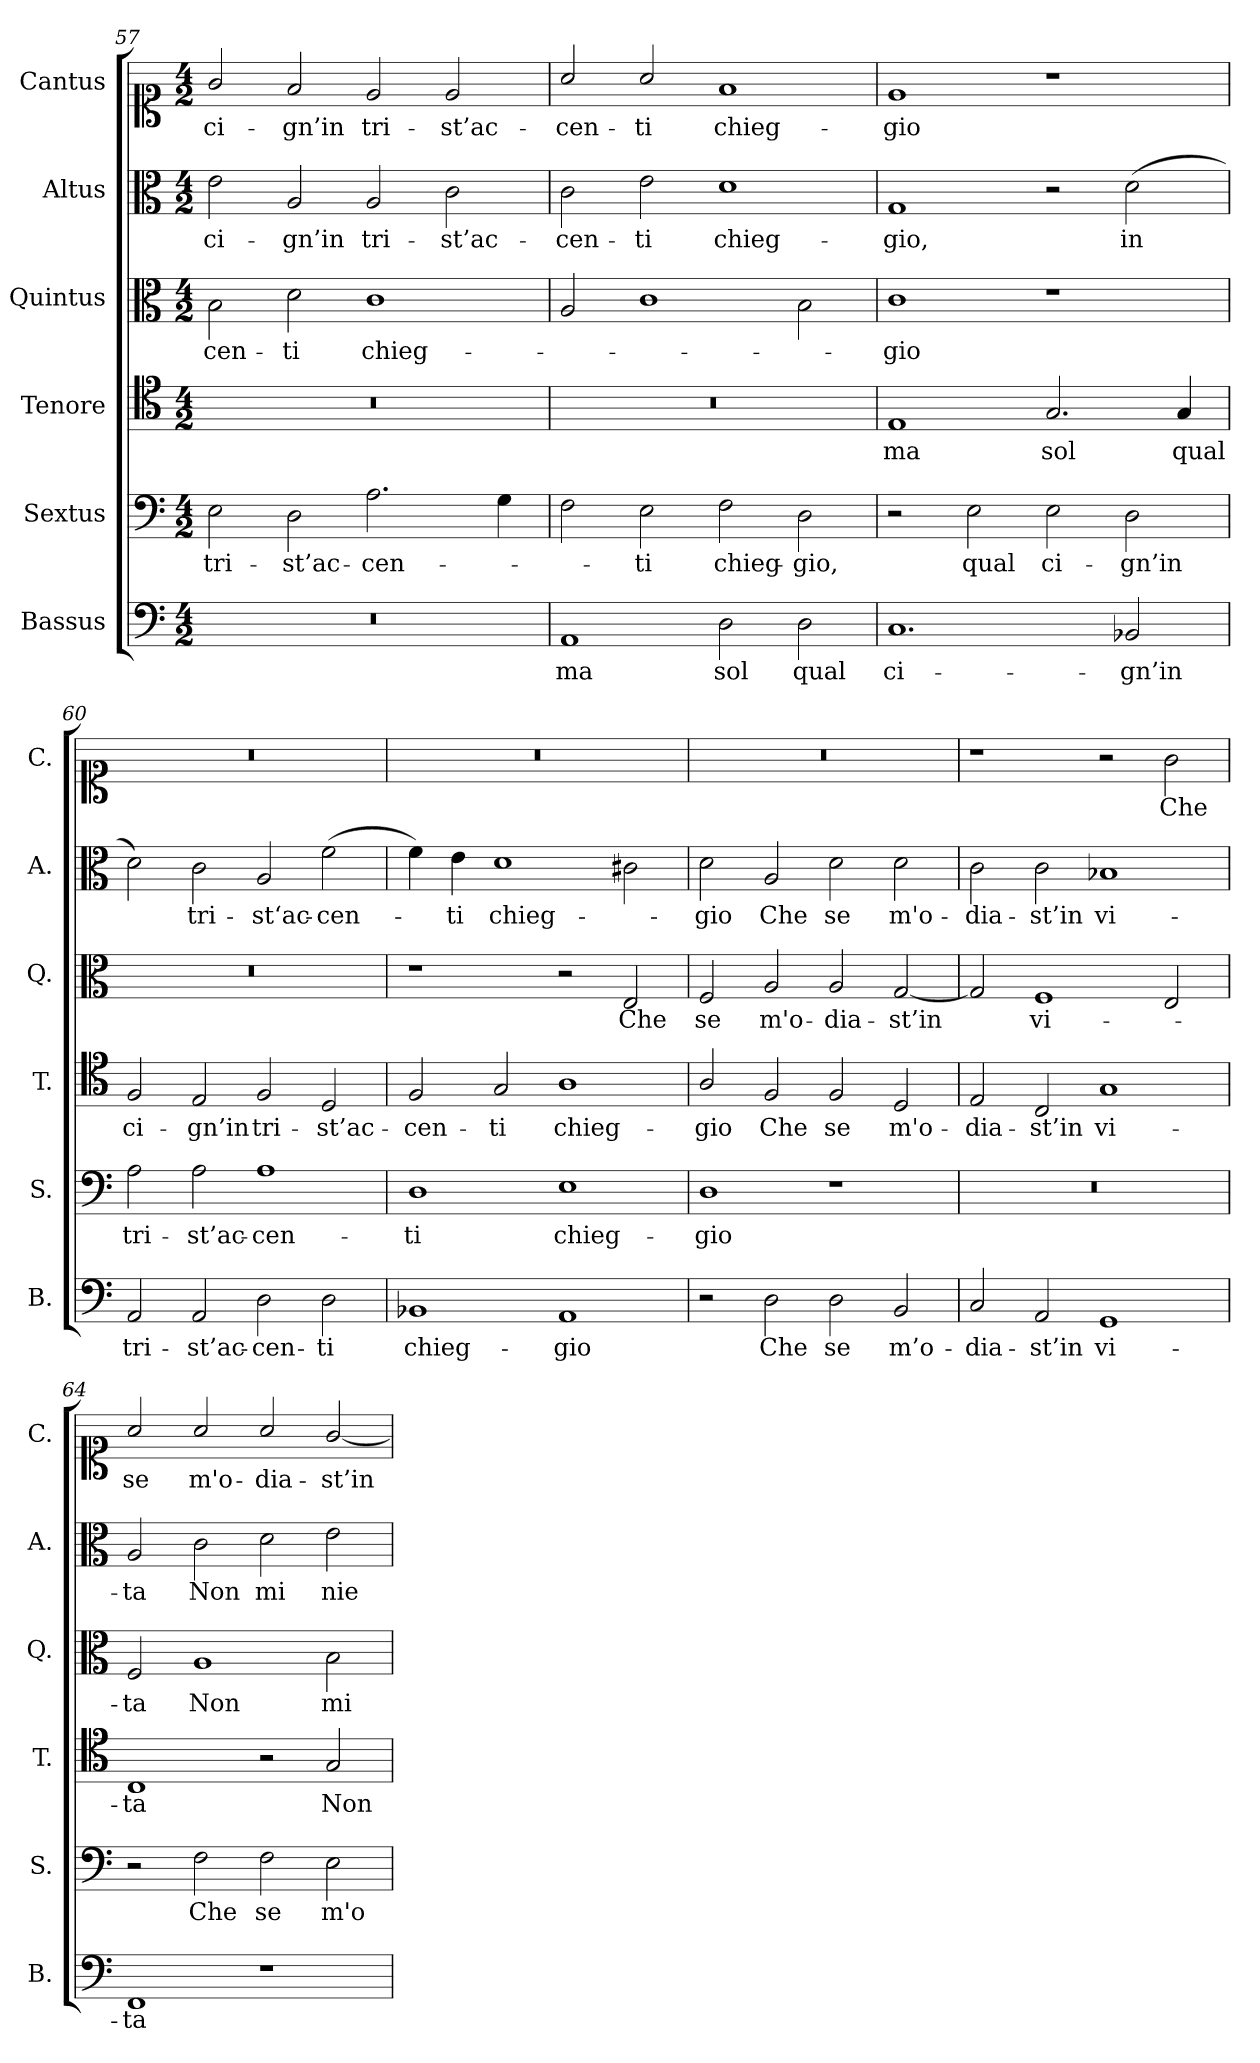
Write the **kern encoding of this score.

**kern	**text	**kern	**text	**kern	**text	**kern	**text	**kern	**text	**kern	**text
*part6	*part6	*part5	*part5	*part4	*part4	*part3	*part3	*part2	*part2	*part1	*part1
*staff6	*staff6	*staff5	*staff5	*staff4	*staff4	*staff3	*staff3	*staff2	*staff2	*staff1	*staff1
*I"Bassus	*	*I"Sextus	*	*I"Tenore	*	*I"Quintus	*	*I"Altus	*	*I"Cantus	*
*I'B.	*	*I'S.	*	*I'T.	*	*I'Q.	*	*I'A.	*	*I'C.	*
*clefF4	*	*clefF4	*	*clefC4	*	*clefC3	*	*clefC3	*	*clefC1	*
*k[]	*	*k[]	*	*k[]	*	*k[]	*	*k[]	*	*k[]	*
*M4/2	*	*M4/2	*	*M4/2	*	*M4/2	*	*M4/2	*	*M4/2	*
=57	=57	=57	=57	=57	=57	=57	=57	=57	=57	=57	=57
!	!	!	!LO:LY:b	!	!	!	!LO:LY:b	!	!LO:LY:b	!	!LO:LY:b
0r	.	2E\	tri-	0r	.	2B\	-cen-	2e\	ci-	2g/	ci-
!	!	!	!LO:LY:b	!	!	!	!LO:LY:b	!	!LO:LY:b	!	!LO:LY:b
.	.	2D\	-st’ac-	.	.	2d\	-ti	2A/	-gn’in	2f/	-gn’in
!	!	!	!LO:LY:b	!	!	!	!LO:LY:b	!	!LO:LY:b	!	!LO:LY:b
.	.	2.A\	-cen-	.	.	1c	chieg-	2A/	tri-	2e/	tri-
!	!	!	!	!	!	!	!	!	!LO:LY:b	!	!LO:LY:b
.	.	.	.	.	.	.	.	2c\	-st’ac-	2e/	-st’ac-
.	.	4G\	.	.	.	.	.	.	.	.	.
!!LO:PB:g=z
=58	=58	=58	=58	=58	=58	=58	=58	=58	=58	=58	=58
!	!LO:LY:b	!	!	!	!	!	!	!	!LO:LY:b	!	!LO:LY:b
1AA	ma	2F\	.	0r	.	2A/	.	2c\	-cen-	2a/	-cen-
!	!	!	!LO:LY:b	!	!	!	!	!	!LO:LY:b	!	!LO:LY:b
.	.	2E\	-ti	.	.	1c	.	2e\	-ti	2a/	-ti
!	!LO:LY:b	!	!LO:LY:b	!	!	!	!	!	!LO:LY:b	!	!LO:LY:b
2D\	sol	2F\	chieg-	.	.	.	.	1d	chieg-	1f	chieg-
!	!LO:LY:b	!	!LO:LY:b	!	!	!	!	!	!	!	!
2D\	qual	2D\	-gio,	.	.	2B\	.	.	.	.	.
=59	=59	=59	=59	=59	=59	=59	=59	=59	=59	=59	=59
!	!LO:LY:b	!	!	!	!LO:LY:b	!	!LO:LY:b	!	!LO:LY:b	!	!LO:LY:b
1.C	ci-	2r	.	1E	ma	1c	-gio	1G	-gio,	1e	-gio
!	!	!	!LO:LY:b	!	!	!	!	!	!	!	!
.	.	2E\	qual	.	.	.	.	.	.	.	.
!	!	!	!LO:LY:b	!	!LO:LY:b	!	!	!	!	!	!
.	.	2E\	ci-	2.G/	sol	1r	.	2r	.	1r	.
!	!LO:LY:b	!	!LO:LY:b	!	!	!	!	!	!LO:LY:b	!	!
2BB-X/	-gn’in	2D\	-gn’in	.	.	.	.	(>2d\	in	.	.
!	!	!	!	!	!LO:LY:b	!	!	!	!	!	!
.	.	.	.	4G/	qual	.	.	.	.	.	.
=60	=60	=60	=60	=60	=60	=60	=60	=60	=60	=60	=60
!	!LO:LY:b	!	!LO:LY:b	!	!LO:LY:b	!	!	!	!	!	!
2AA/	tri-	2A\	tri-	2F/	ci-	0r	.	2d\)	.	0r	.
!	!LO:LY:b	!	!LO:LY:b	!	!LO:LY:b	!	!	!	!LO:LY:b	!	!
2AA/	-st’ac-	2A\	-st’ac-	2E/	-gn’in	.	.	2c\	tri-	.	.
!	!LO:LY:b	!	!LO:LY:b	!	!LO:LY:b	!	!	!	!LO:LY:b	!	!
2D\	-cen-	1A	-cen-	2F/	tri-	.	.	2A/	-st‘ac-	.	.
!	!LO:LY:b	!	!	!	!LO:LY:b	!	!	!	!LO:LY:b	!	!
2D\	-ti	.	.	2D/	-st’ac-	.	.	(>2f\	-cen-	.	.
=61	=61	=61	=61	=61	=61	=61	=61	=61	=61	=61	=61
!	!LO:LY:b	!	!LO:LY:b	!	!LO:LY:b	!	!	!	!	!	!
1BB-X	chieg-	1D	-ti	2F/	-cen-	1r	.	4f\)	.	0r	.
!	!	!	!	!	!	!	!	!	!LO:LY:b	!	!
.	.	.	.	.	.	.	.	4e\	-ti	.	.
!	!	!	!	!	!LO:LY:b	!	!	!	!LO:LY:b	!	!
.	.	.	.	2G/	-ti	.	.	1d	chieg-	.	.
!	!LO:LY:b	!	!LO:LY:b	!	!LO:LY:b	!	!	!	!	!	!
1AA	-gio	1E	chieg-	1A	chieg-	2r	.	.	.	.	.
!	!	!	!	!	!	!	!LO:LY:b	!	!	!	!
.	.	.	.	.	.	2E/	Che	2c#X\	.	.	.
!!LO:LB:g=z
=62	=62	=62	=62	=62	=62	=62	=62	=62	=62	=62	=62
!	!	!	!LO:LY:b	!	!LO:LY:b	!	!LO:LY:b	!	!LO:LY:b	!	!
2r	.	1D	-gio	2A/	-gio	2F/	se	2d\	-gio	0r	.
!	!LO:LY:b	!	!	!	!LO:LY:b	!	!LO:LY:b	!	!LO:LY:b	!	!
2D\	Che	.	.	2F/	Che	2A/	m'o-	2A/	Che	.	.
!	!LO:LY:b	!	!	!	!LO:LY:b	!	!LO:LY:b	!	!LO:LY:b	!	!
2D\	se	1r	.	2F/	se	2A/	-dia-	2d\	se	.	.
!	!LO:LY:b	!	!	!	!LO:LY:b	!	!LO:LY:b	!	!LO:LY:b	!	!
2BB/	m’o-	.	.	2D/	m'o-	[2G/	-st’in	2d\	m'o-	.	.
=63	=63	=63	=63	=63	=63	=63	=63	=63	=63	=63	=63
!	!LO:LY:b	!	!	!	!LO:LY:b	!	!	!	!LO:LY:b	!	!
2C/	-dia-	0r	.	2E/	-dia-	2G/]	.	2c\	-dia-	1r	.
!	!LO:LY:b	!	!	!	!LO:LY:b	!	!LO:LY:b	!	!LO:LY:b	!	!
2AA/	-st’in	.	.	2C/	-st’in	1F	vi-	2c\	-st’in	.	.
!	!LO:LY:b	!	!	!	!LO:LY:b	!	!	!	!LO:LY:b	!	!
1GG	vi-	.	.	1G	vi-	.	.	1B-X	vi-	2r	.
!	!	!	!	!	!	!	!	!	!	!	!LO:LY:b
.	.	.	.	.	.	2E/	.	.	.	2g\	Che
=64	=64	=64	=64	=64	=64	=64	=64	=64	=64	=64	=64
!	!LO:LY:b	!	!	!	!LO:LY:b	!	!LO:LY:b	!	!LO:LY:b	!	!LO:LY:b
1FF	-ta	2r	.	1C	-ta	2F/	-ta	2A/	-ta	2a/	se
!	!	!	!LO:LY:b	!	!	!	!LO:LY:b	!	!LO:LY:b	!	!LO:LY:b
.	.	2F\	Che	.	.	1A	Non	2c\	Non	2a/	m'o-
!	!	!	!LO:LY:b	!	!	!	!	!	!LO:LY:b	!	!LO:LY:b
1r	.	2F\	se	2r	.	.	.	2d\	mi	2a/	-dia-
!	!	!	!LO:LY:b	!	!LO:LY:b	!	!LO:LY:b	!	!LO:LY:b	!	!LO:LY:b
.	.	2E\	m'o-	2G/	Non	2B\	mi	2e\	nie-	[2g/	-st’in
=	=	=	=	=	=	=	=	=	=	=	=
*-	*-	*-	*-	*-	*-	*-	*-	*-	*-	*-	*-
